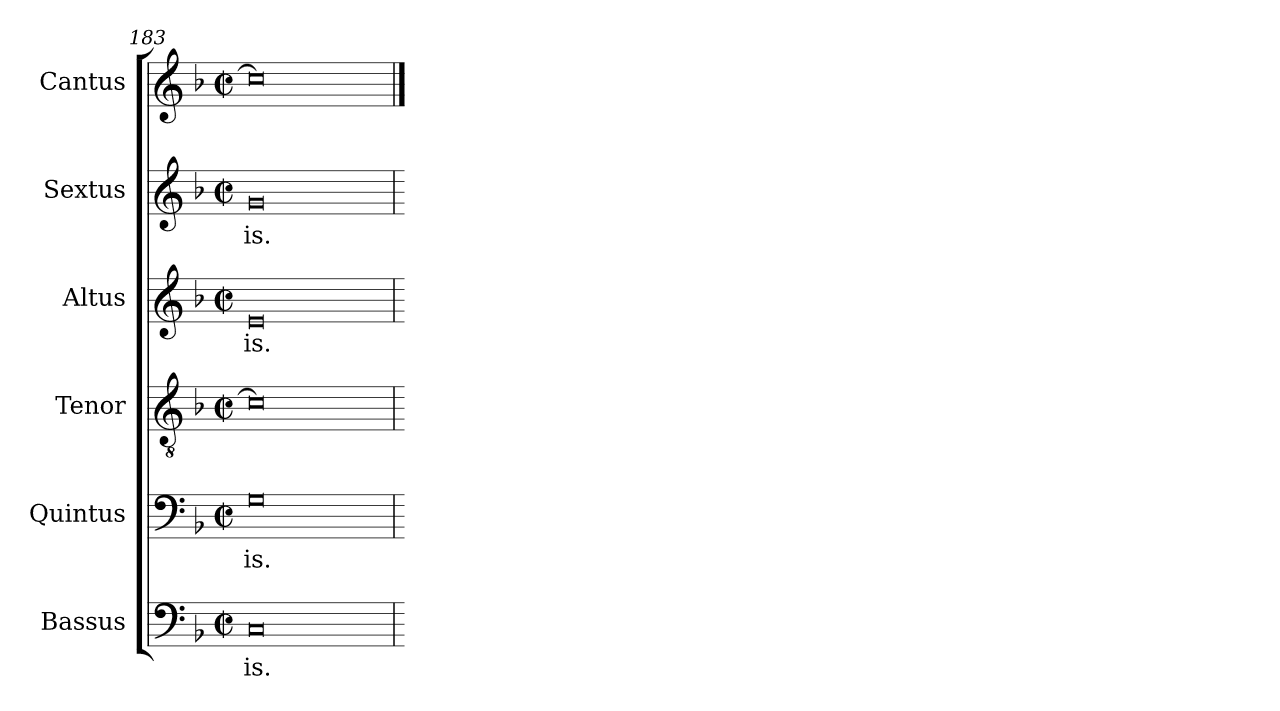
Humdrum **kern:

**kern	**text	**kern	**text	**kern	**kern	**text	**kern	**text	**kern
*part6	*part6	*part5	*part5	*part4	*part3	*part3	*part2	*part2	*part1
*staff6	*staff6	*staff5	*staff5	*staff4	*staff3	*staff3	*staff2	*staff2	*staff1
*I"Bassus	*	*I"Quintus	*	*I"Tenor	*I"Altus	*	*I"Sextus	*	*I"Cantus
*I'Bassus	*	*I'Quintus	*	*I'Tenor	*I'Altus	*	*I'Sextus	*	*I'Cantus
*clefF4	*	*clefF4	*	*clefGv2	*clefG2	*	*clefG2	*	*clefG2
*k[b-]	*	*k[b-]	*	*k[b-]	*k[b-]	*	*k[b-]	*	*k[b-]
*F:	*	*F:	*	*F:	*F:	*	*F:	*	*F:
*M2/2	*	*M2/2	*	*M2/2	*M2/2	*	*M2/2	*	*M2/2
*met(c|)	*	*met(c|)	*	*met(c|)	*met(c|)	*	*met(c|)	*	*met(c|)
=183	=183	=183	=183	=183	=183	=183	=183	=183	=183
!	!LO:LY:b:cj	!	!LO:LY:b:cj	!	!	!LO:LY:b:cj	!	!LO:LY:b:cj	!
0C	-is.	0G	is.	0c]	0e	is.	0g	is.	0cc]
=	==	=	==	=	=	==	=	==	==
*-	*-	*-	*-	*-	*-	*-	*-	*-	*-
